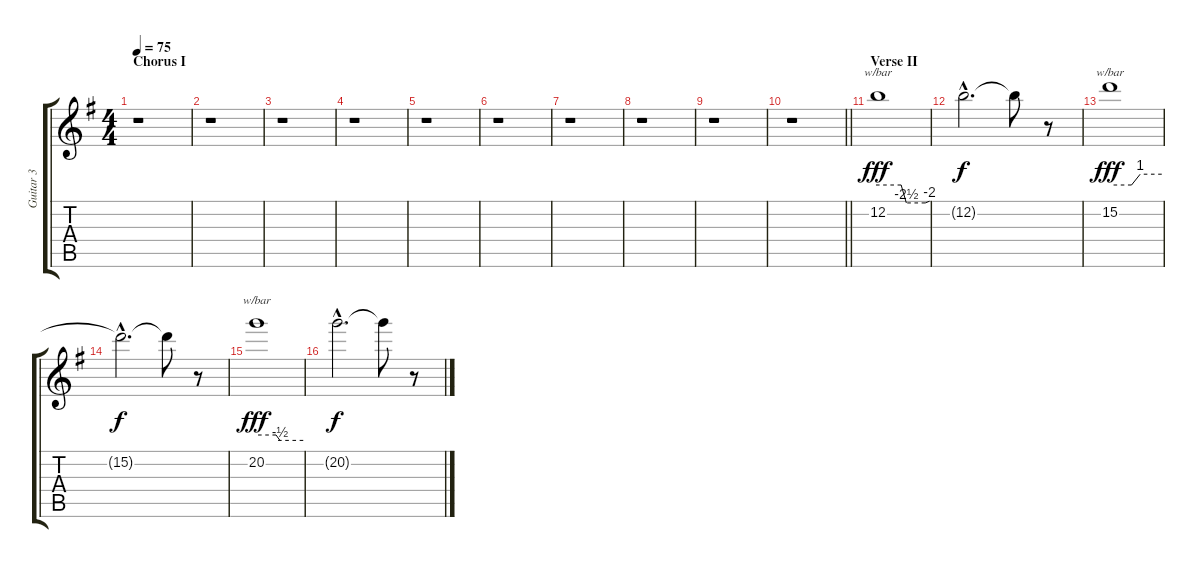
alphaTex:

\track ("Guitar 3" "Guitar 3") {instrument distortionguitar}
\staff {score tabs}
\tuning (E4 B3 G3 D3 A2 E2) {hide}
\ts (4 4)
\section ("" "Chorus I")
\tempo 75
\clef g2
\ks g
r.1{dy fff} |
r.1 |
r.1 |
r.1 |
r.1 |
r.1 |
r.1 |
r.1 |
r.1 |
\barLineRight lightlight
r.1 |
\section ("" "Verse II")
12.2.1{tbe (custom default 0 0 27 0 33 -10 55 -10 60 -8)} |
12.2{hac t}.2{d dy f} 12.2{t}.8 r.8 |
15.2.1{tbe (custom default 0 0 25 0 35 4 60 4) dy fff} |
15.2{hac t}.2{d dy f} 15.2{t}.8 r.8 |
20.2.1{tbe (custom default 0 0 25 0 30 -2 60 -2) dy fff} |
20.2{hac t}.2{d dy f} 20.2{t}.8 r.8
